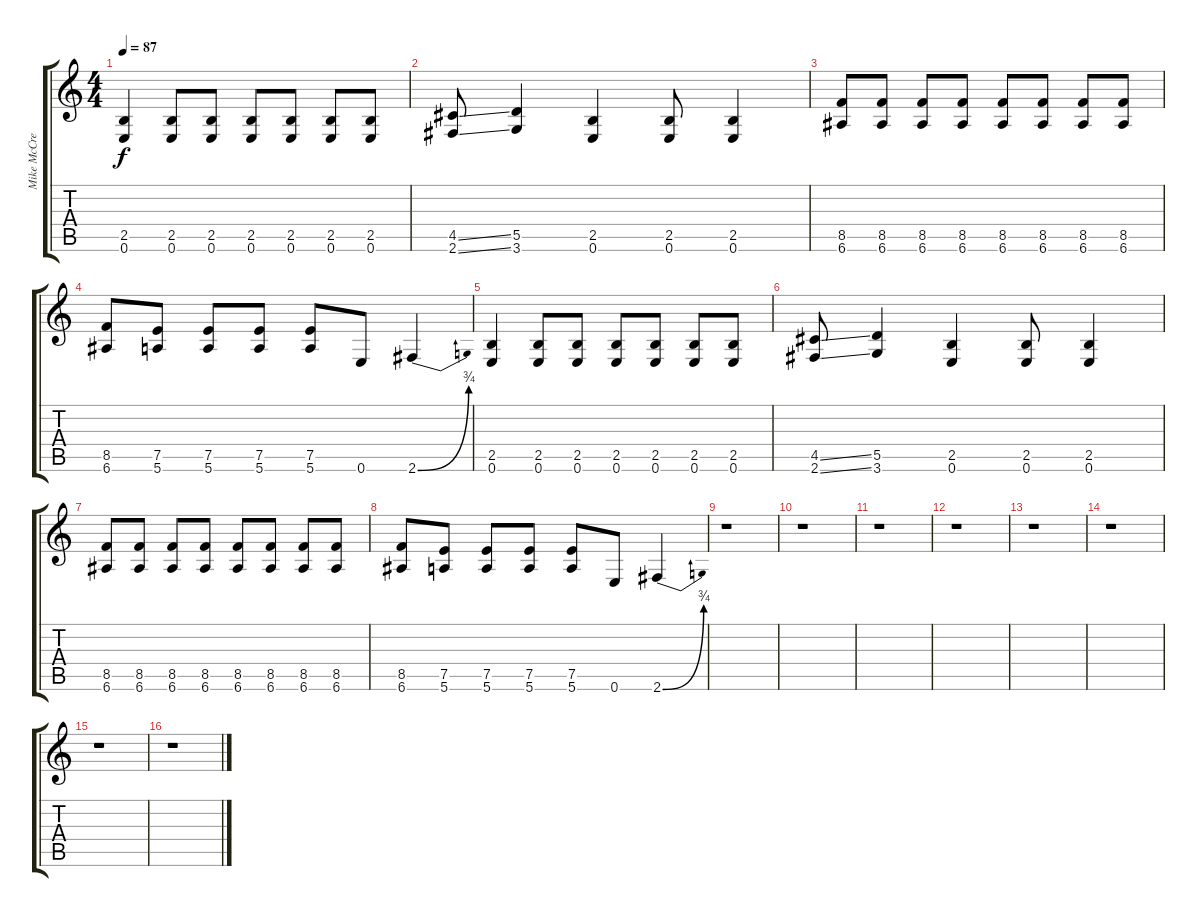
\track ("Mike McCready" "Mike McCre") {instrument distortionguitar}
\staff {score tabs}
\tuning (E4 B3 G3 D3 A2 E2) {hide}
\ts (4 4)
\tempo 87
\clef g2
\ks c
(2.5 0.6).4{dy f} (2.5 0.6).8 (2.5 0.6).8 (2.5 0.6).8 (2.5 0.6).8 (2.5 0.6).8 (2.5 0.6).8 |
(4.5{ss} 2.6{ss}).8 (5.5 3.6).4 (2.5 0.6).4 (2.5 0.6).8 (2.5 0.6).4 |
(8.5 6.6).8 (8.5 6.6).8 (8.5 6.6).8 (8.5 6.6).8 (8.5 6.6).8 (8.5 6.6).8 (8.5 6.6).8 (8.5 6.6).8 |
(8.5 6.6).8 (7.5 5.6).8 (7.5 5.6).8 (7.5 5.6).8 (7.5 5.6).8 0.6.8 2.6{be (bend 0 0 60 3)}.4 |
(2.5 0.6).4 (2.5 0.6).8 (2.5 0.6).8 (2.5 0.6).8 (2.5 0.6).8 (2.5 0.6).8 (2.5 0.6).8 |
(4.5{ss} 2.6{ss}).8 (5.5 3.6).4 (2.5 0.6).4 (2.5 0.6).8 (2.5 0.6).4 |
(8.5 6.6).8 (8.5 6.6).8 (8.5 6.6).8 (8.5 6.6).8 (8.5 6.6).8 (8.5 6.6).8 (8.5 6.6).8 (8.5 6.6).8 |
(8.5 6.6).8 (7.5 5.6).8 (7.5 5.6).8 (7.5 5.6).8 (7.5 5.6).8 0.6.8 2.6{be (bend 0 0 60 3)}.4 |
r.1 |
r.1 |
r.1 |
r.1 |
r.1 |
r.1 |
r.1 |
r.1
